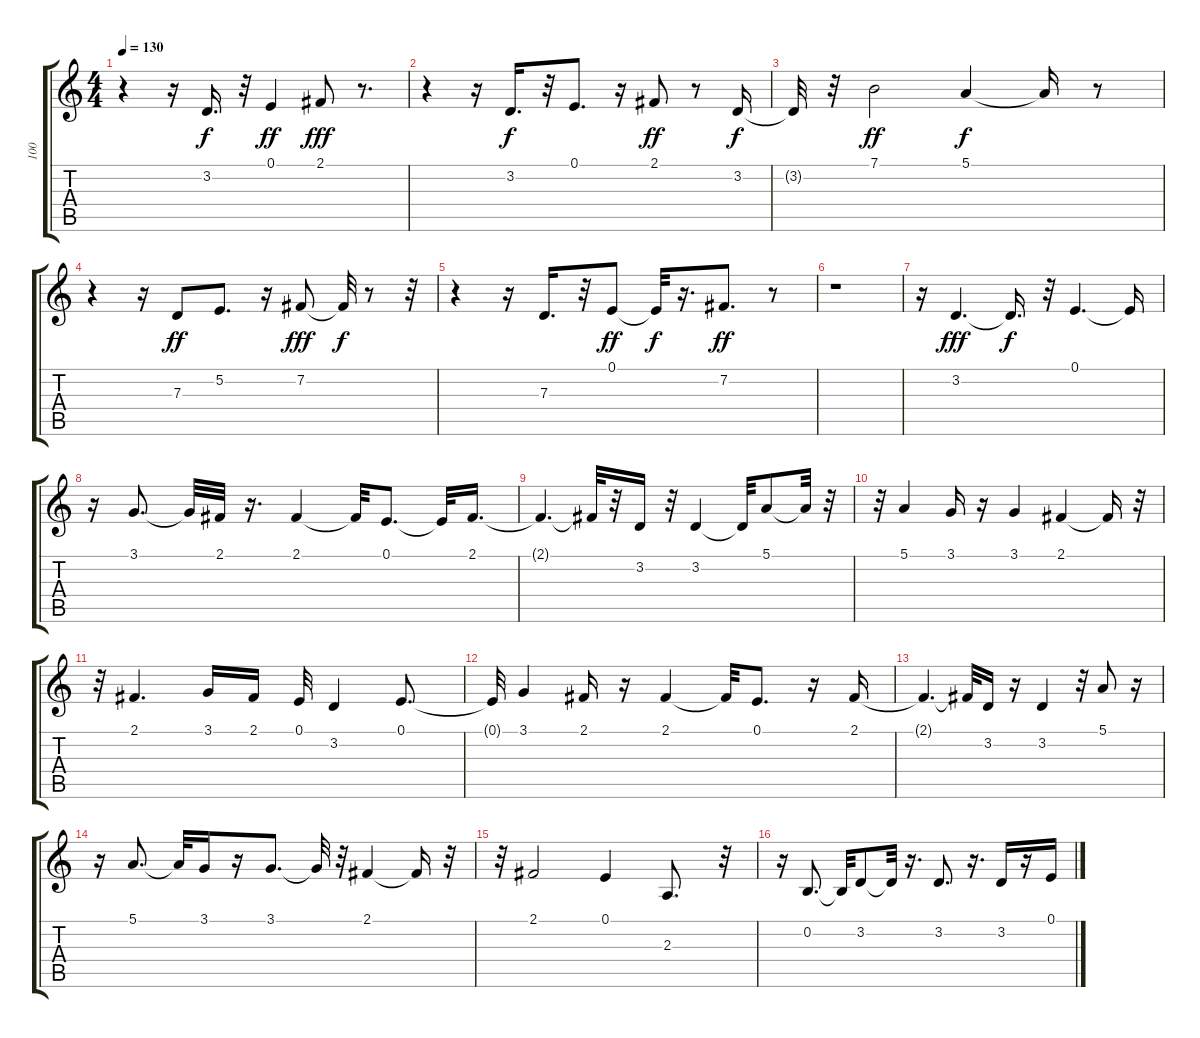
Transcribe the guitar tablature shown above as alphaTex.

\track ("100" "100") {instrument fx4atmosphere}
\staff {score tabs}
\tuning (E4 B3 G3 D3 A2 E2) {hide}
\ts (4 4)
\tempo 130
\clef g2
\ks c
r.4{dy f} r.16 3.2.16{d} r.32 0.1.4{dy ff} 2.1.8{dy fff} r.8{d} |
r.4 r.16 3.2.16{d dy f} r.32 0.1.8{d} r.16 2.1.8{dy ff} r.8 3.2.16{dy f} |
3.2{t}.32 r.32 7.1.2{dy ff} 5.1.4{dy f} 5.1{t}.16 r.8 |
r.4 r.16 7.3.8{dy ff} 5.2.8{d} r.16 7.2.8{dy fff} 7.2{t}.32{dy f} r.8 r.32 |
r.4 r.16 7.3.16{d} r.32 0.1.8{dy ff} 0.1{t}.32{dy f} r.16{d} 7.2.8{d dy ff} r.8 |
r.1 |
r.16 3.2.4{d dy fff} 3.2{t}.16{d dy f} r.32 0.1.4{d} 0.1{t}.16 |
r.16 3.1.8{d} 3.1{t}.32 2.1.32 r.16{d} 2.1.4 2.1{t}.32 0.1.8{d} 0.1{t}.32 2.1.16{d} |
2.1{t}.4{d} 2.1{t}.32 r.32 3.2.16 r.32 3.2.4 3.2{t}.32 5.1.8 5.1{t}.32 r.32 |
r.32 5.1.4 3.1.16 r.16 3.1.4 2.1.4 2.1{t}.16 r.32 |
r.32 2.1.4{d} 3.1.16 2.1.16 0.1.32 3.2.4 0.1.8{d} |
0.1{t}.32 3.1.4 2.1.16 r.16 2.1.4 2.1{t}.32 0.1.8{d} r.16 2.1.16 |
2.1{t}.4{d} 2.1{t}.32 3.2.16 r.16 3.2.4 r.32 5.1.8 r.16 |
r.16 5.1.8{d} 5.1{t}.32 3.1.16 r.16 3.1.8{d} 3.1{t}.32 r.32 2.1.4 2.1{t}.16 r.32 |
r.32 2.1.2 0.1.4 2.3.8{d} r.32 |
r.16 0.2.8{d} 0.2{t}.32 3.2.8 3.2{t}.32 r.16{d} 3.2.8{d} r.16{d} 3.2.16 r.16 0.1.16
